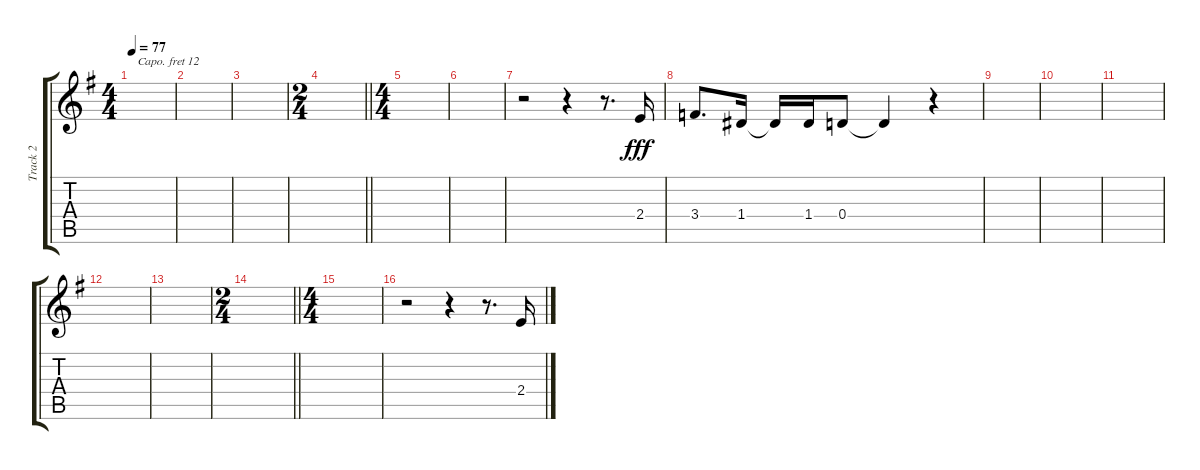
\track ("Track 2" "Track 2") {instrument accordion}
\staff {score tabs}
\capo 12
\tuning (E4 B3 G3 D3 A2 E2) {hide}
\ts (4 4)
\tempo 77
\clef g2
\ks g
|
|
|
\ts (2 4)
\barLineRight lightlight
|
\ts (4 4)
|
|
r.2{instrument tenorsax} r.4 r.8{d} 2.4.16{dy fff} |
3.4.8{d} 1.4.16 1.4{t}.16 1.4.16 0.4.8 0.4{t}.4 r.4 |
|
|
|
|
|
\ts (2 4)
\barLineRight lightlight
|
\ts (4 4)
|
r.2{instrument tenorsax} r.4 r.8{d} 2.4.16
